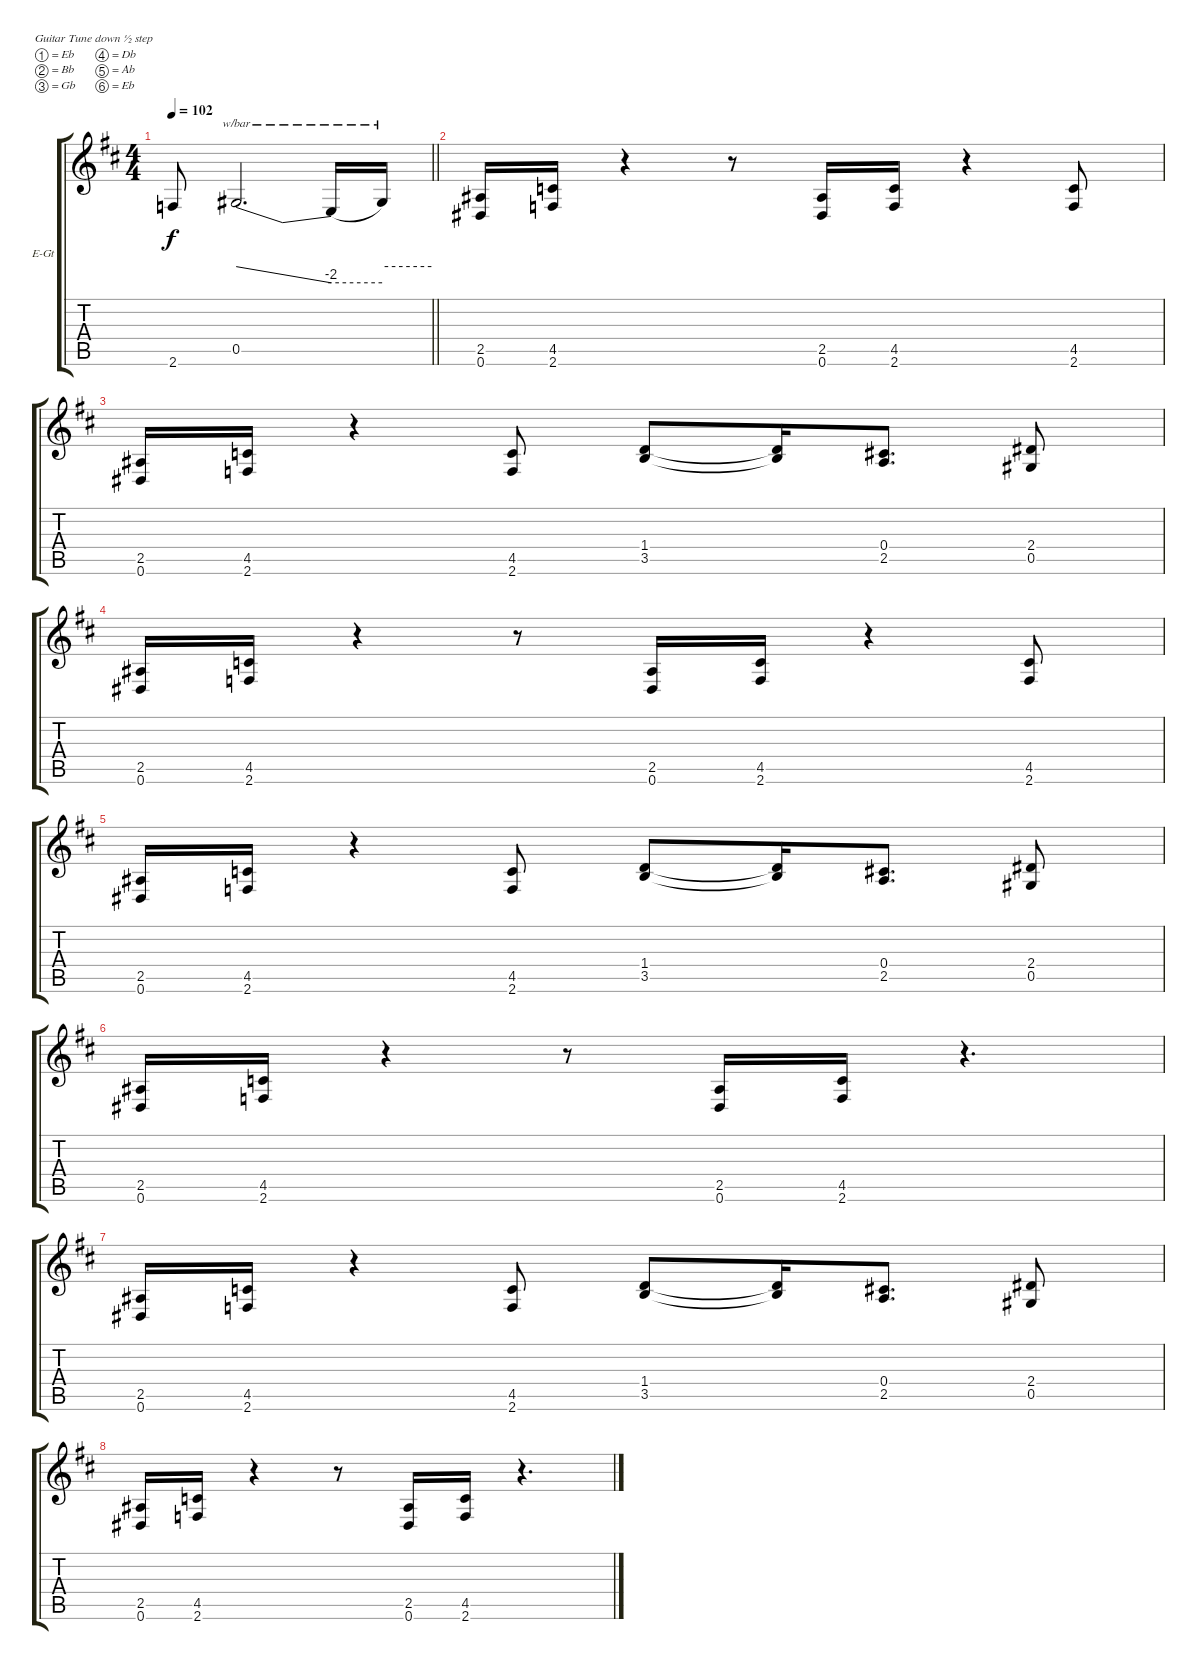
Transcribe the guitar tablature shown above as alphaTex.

\bracketExtendMode groupsimilarinstruments
\firstSystemTrackNameOrientation horizontal
\otherSystemsTrackNameOrientation horizontal
\track ("Solo Gtr." "E-Gt") {instrument distortionguitar}
\staff {score tabs}
\tuning (Eb4 Bb3 Gb3 Db3 Ab2 Eb2)
\ts (4 4)
\tempo 102
\clef g2
\barLineRight lightlight
\ks d
2.6.8{dy f} 0.5.2{d tbe (dive default 0 0 60 -8)} 0.5{t}.16{tbe (hold default 0 -8 60 -8)} 0.5{t}.16{tbe (hold default 0 0 60 0)} |
(2.5 0.6).16 (4.5 2.6).16 r.4 r.8 (2.5 0.6).16 (4.5 2.6).16 r.4 (4.5 2.6).8 |
(2.5 0.6).16 (4.5 2.6).16 r.4 (4.5 2.6).8 (1.4 3.5).8 (1.4{t} 3.5{t}).16 (0.4 2.5).8{d} (2.4 0.5).8 |
(2.5 0.6).16 (4.5 2.6).16 r.4 r.8 (2.5 0.6).16 (4.5 2.6).16 r.4 (4.5 2.6).8 |
(2.5 0.6).16 (4.5 2.6).16 r.4 (4.5 2.6).8 (1.4 3.5).8 (1.4{t} 3.5{t}).16 (0.4 2.5).8{d} (2.4 0.5).8 |
(2.5 0.6).16 (4.5 2.6).16 r.4 r.8 (2.5 0.6).16 (4.5 2.6).16 r.4{d} |
(2.5 0.6).16 (4.5 2.6).16 r.4 (4.5 2.6).8 (1.4 3.5).8 (1.4{t} 3.5{t}).16 (0.4 2.5).8{d} (2.4 0.5).8 |
(2.5 0.6).16 (4.5 2.6).16 r.4 r.8 (2.5 0.6).16 (4.5 2.6).16 r.4{d}
